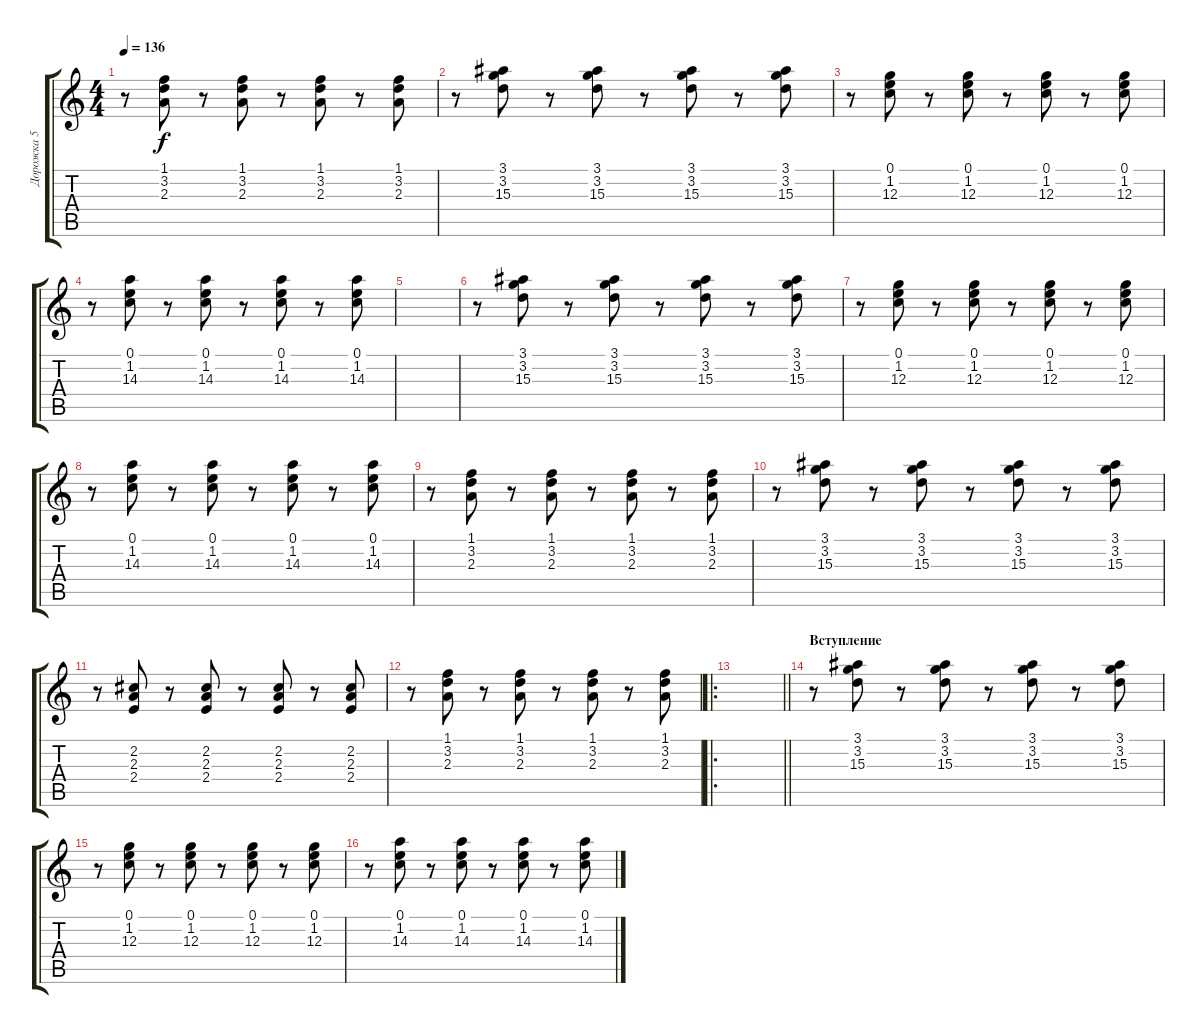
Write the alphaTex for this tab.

\track ("Дорожка 5" "Дорожка 5") {instrument electricguitarjazz}
\staff {score tabs}
\tuning (E4 B3 G3 D3 A2 E2) {hide}
\ts (4 4)
\tempo 136
\clef g2
\ks c
r.8{dy f} (1.1 3.2 2.3).8 r.8 (1.1 3.2 2.3).8 r.8 (1.1 3.2 2.3).8 r.8 (1.1 3.2 2.3).8 |
r.8 (3.1 3.2 15.3).8 r.8 (3.1 3.2 15.3).8 r.8 (3.1 3.2 15.3).8 r.8 (3.1 3.2 15.3).8 |
r.8 (0.1 1.2 12.3).8 r.8 (0.1 1.2 12.3).8 r.8 (0.1 1.2 12.3).8 r.8 (0.1 1.2 12.3).8 |
r.8 (0.1 1.2 14.3).8 r.8 (0.1 1.2 14.3).8 r.8 (0.1 1.2 14.3).8 r.8 (0.1 1.2 14.3).8 |
|
r.8 (3.1 3.2 15.3).8 r.8 (3.1 3.2 15.3).8 r.8 (3.1 3.2 15.3).8 r.8 (3.1 3.2 15.3).8 |
r.8 (0.1 1.2 12.3).8 r.8 (0.1 1.2 12.3).8 r.8 (0.1 1.2 12.3).8 r.8 (0.1 1.2 12.3).8 |
r.8 (0.1 1.2 14.3).8 r.8 (0.1 1.2 14.3).8 r.8 (0.1 1.2 14.3).8 r.8 (0.1 1.2 14.3).8 |
r.8 (1.1 3.2 2.3).8 r.8 (1.1 3.2 2.3).8 r.8 (1.1 3.2 2.3).8 r.8 (1.1 3.2 2.3).8 |
r.8 (3.1 3.2 15.3).8 r.8 (3.1 3.2 15.3).8 r.8 (3.1 3.2 15.3).8 r.8 (3.1 3.2 15.3).8 |
r.8 (2.2 2.3 2.4).8 r.8 (2.2 2.3 2.4).8 r.8 (2.2 2.3 2.4).8 r.8 (2.2 2.3 2.4).8 |
r.8 (1.1 3.2 2.3).8 r.8 (1.1 3.2 2.3).8 r.8 (1.1 3.2 2.3).8 r.8 (1.1 3.2 2.3).8 |
\ro
\barLineRight lightlight
|
\section ("" "Вступление")
r.8 (3.1 3.2 15.3).8 r.8 (3.1 3.2 15.3).8 r.8 (3.1 3.2 15.3).8 r.8 (3.1 3.2 15.3).8 |
r.8 (0.1 1.2 12.3).8 r.8 (0.1 1.2 12.3).8 r.8 (0.1 1.2 12.3).8 r.8 (0.1 1.2 12.3).8 |
r.8 (0.1 1.2 14.3).8 r.8 (0.1 1.2 14.3).8 r.8 (0.1 1.2 14.3).8 r.8 (0.1 1.2 14.3).8
